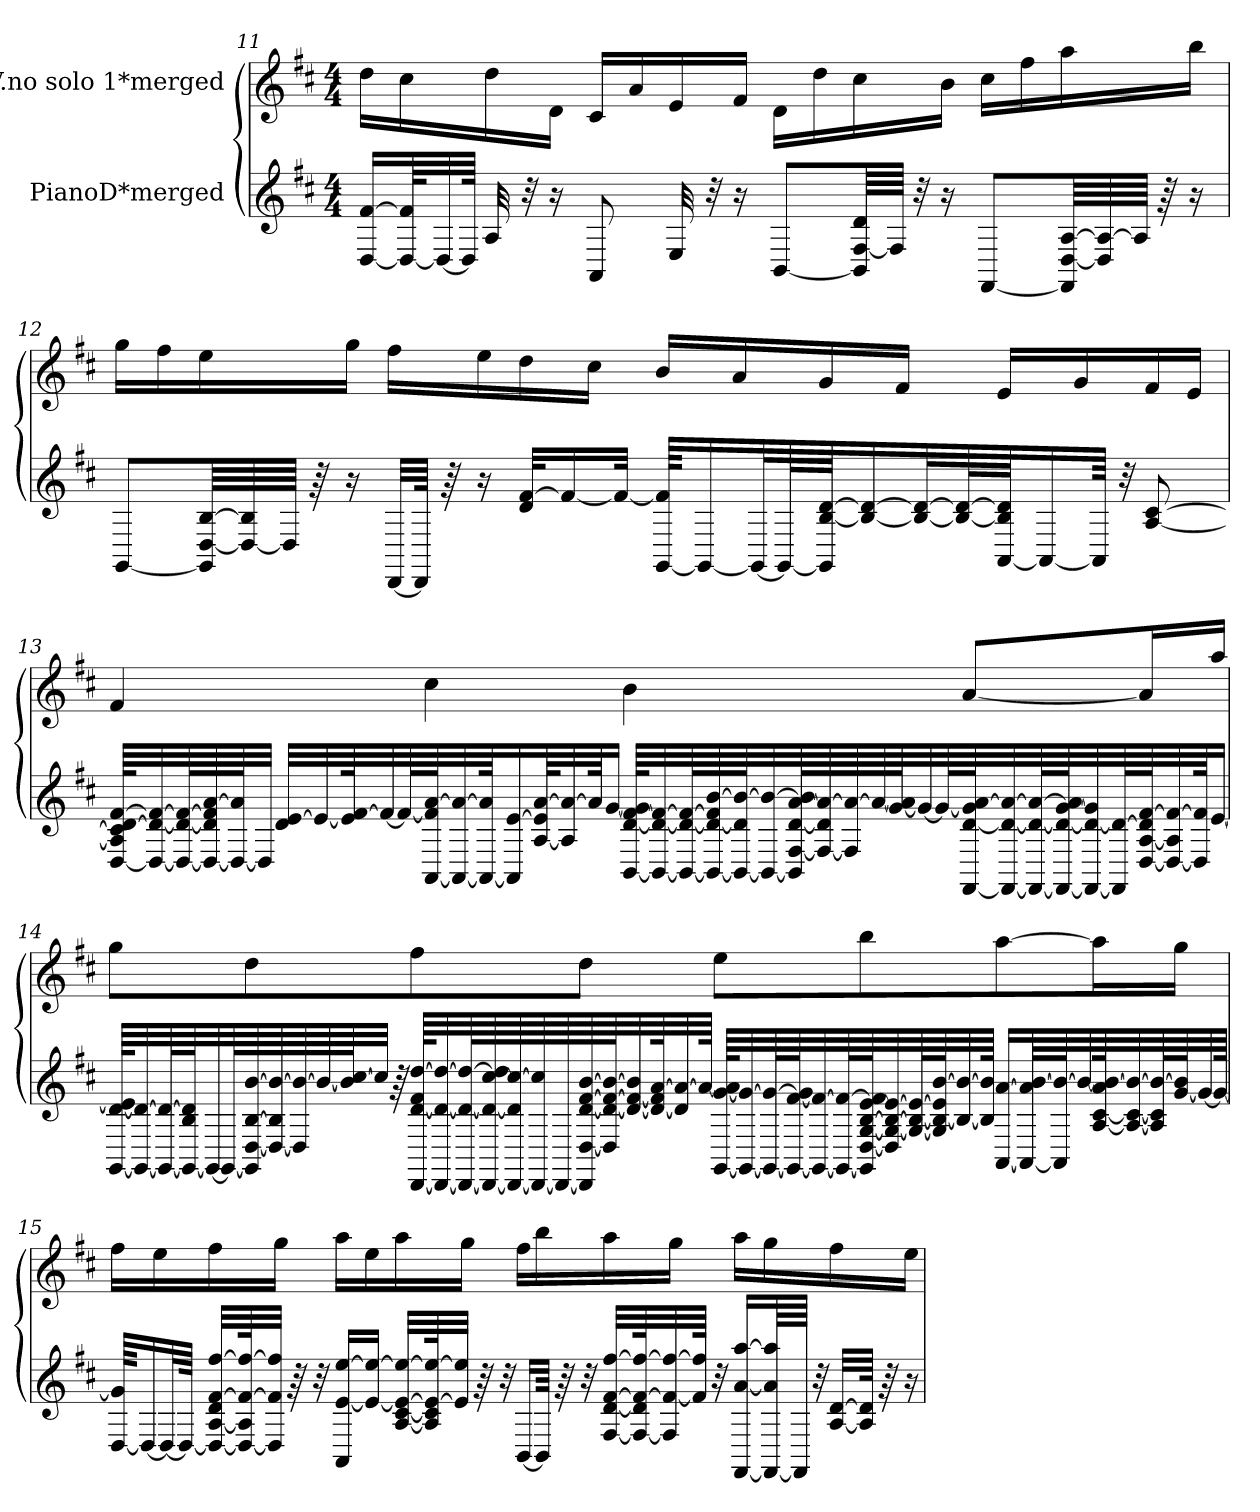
**kern	**kern
*part2	*part1
*staff2	*staff1
*I"PianoD*merged	*I"V.no solo 1*merged
!!LO:LB:g=z
*clefG2	*clefG2
*k[f#c#]	*k[f#c#]
*D:	*D:
*M4/4	*M4/4
=11	=11
[16D/ [16f#/LL	16dd\LL
64D/_ 64f#/]KL	16cc#\
32D/_	.
64D/JJJk]	.
32A/	16dd\
32r	.
16r	16d\JJ
8AA/	16c#/LL
.	16a/
32E/	16e/
32r	.
16r	16f#/JJ
[8BB/L	16d\LL
.	16dd\
64BB/] [64F#/ 64d/LLL	16cc#\
64F#/JJJJ]	.
32r	.
16r	16b\JJ
[8FF#/L	16cc#\LL
.	16ff#\
64FF#/] [64D/ [64A/LLL	16aa\
64D/] 64A/_	.
64A/JJJJ]	.
64r	.
16r	16bb\JJ
!!LO:PB:g=z
=12	=12
[8GG/L	16gg\LL
.	16ff#\
64GG/] [64D/ [64B/LLL	16ee\
64D/_ 64B/]	.
64D/JJJJ]	.
64r	.
16r	16gg\JJ
[32DD/LLL	16ff#\LL
64DD/JJJk]	.
64r	.
16r	16ee\
32d/ [32f#/KLL	16dd\
16f#/_	.
.	16cc#\JJ
32f#/JJk_	.
[64GG/ 64f#/]KKLL	16b/LL
16GG/_	.
.	16a/
32GG/L_	.
64GG/L_	.
64GG/] [64B/ [64d/JJ	16g/
16B/_ 16d/_	.
.	16f#/JJ
32B/_ 32d/_L	.
64B/_ 64d/_L	.
[64AA/ 64B/] 64d/]JJ	16e/LL
16AA/_	.
.	16g/
64AA/JJkk]	.
32r	.
[8A/ [8c#/	16f#/
.	16e/JJ
!!LO:LB:g=z
=13	=13
[64D/ 64A/] 64c#/] [64d/ [64f#/KLLL	4f#/
32D/_ 32d/_ 32f#/_	.
64D/_ 64d/_ 64f#/_L	.
64D/_ 64d/] 64f#/] [64a/	.
64D/_ 64a/]J	.
32D/JJJ]	.
32d/ [32e/LLL	.
32e/_	.
64e/] [64f#/K	.
32f#/_	.
64f#/L_	.
[64AA/ 64f#/] [64a/J	4cc#\
32AA/_ 32a/_	.
64AA/_ 64a/]JK	.
16AA/] [16e/	.
[64A/ 64e/] [64a/KL	.
32A/] 32a/_	.
64a/JK]	.
[16g/JJ	.
[64BB/ [64d/ [64f#/ 64g/]KLLL	4b\
32BB/_ 32d/_ 32f#/_	.
64BB/_ 64d/_ 64f#/_L	.
64BB/_ 64d/_ 64f#/] [64b/	.
64BB/_ 64d/] 64b/_J	.
32BB/_ 32b/_	.
64BB/] [64F#/ [64d/ [64a/ 64b/]L	.
64F#/_ 64d/] 64a/_	.
64F#/] 64a/_	.
64a/_	.
[64g/ 64a/]J	.
32g/_	.
64g/L_	.
[64FF#/ [64d/ 64g/] [64a/J	[8a/L
32FF#/_ 32d/_ 32a/_	.
64FF#/_ 64d/_ 64a/_L	.
64FF#/_ 64d/_ [64g/ 64a/]J	.
32FF#/_ 32d/_ 32g/]	.
64FF#/] 64d/_L	.
[64D/ [64A/ 64d/] [64f#/J	16a/L]
32D/_ 32A/] 32f#/_	.
64D/] 64f#/]JK	.
[16e/JJ	16aa/JJ
!!LO:LB:g=z
=14	=14
[64GG/ [64d/ 64e/]KLLL	8gg\L
32GG/_ 32d/_	.
64GG/_ 64d/_L	.
64GG/_ 64B/ 64d/]J	.
32GG/_	.
64GG/L_	.
64GG/] [64D/ [64B/ [64b/	8dd\
64D/_ 64B/] 64b/_	.
64D/] 64b/_	.
64b/_	.
64b/] [64cc#/J	.
32cc#/JJJ]	.
64r	.
[64DD/ [64d/ 64f#/ [64dd/KLLL	8ff#\
32DD/_ 32d/_ 32dd/_	.
64DD/_ 64d/_ 64dd/_L	.
64DD/_ 64d/_ [64cc#/ 64dd/]	.
64DD/_ 64d/] 64cc#/_	.
64DD/_ 64cc#/]	.
64DD/_	.
64DD/] [64D/ [64d/ [64f#/ [64b/	8dd\J
64D/] 64d/_ 64f#/_ 64b/_J	.
32d/_ 32f#/_ 32b/]	.
64d/_ 64f#/] [64a/K	.
32d/] 32a/_	.
64a/JJJk_	.
[64GG/ [64g/ 64a/]KLLL	8ee\L
32GG/_ 32g/_	.
64GG/_ 64g/_L	.
64GG/_ [64f#/ 64g/]J	.
32GG/_ 32f#/_	.
64GG/_ 64f#/_L	.
64GG/] [64D/ [64G/ [64B/ [64e/ 64f#/]J	8bb\
32D/] 32G/_ 32B/_ 32e/_	.
64G/_ 64B/_ 64e/_L	.
64G/] 64B/_ 64e/] [64b/J	.
32B/_ 32b/_	.
64B/] 64b/]JJJk	.
[16AA/ [16a/LL	[8aa\
64AA/_ 64a/] [64b/LL	.
64AA/] 64b/_J	.
32b/_	.
[64A/ [64c#/ 64a/ 64b/_K	16aa\L]
32A/_ 32c#/_ 32b/_	.
64A/] 64c#/] 64b/_L	.
[64g/ 64b/]J	16gg\JJ
32g/_	.
64g/JJJk_	.
!!LO:LB:g=z
=15	=15
[64D/ 64g/]KKLL	16ff#\LL
16D/_	.
.	16ee\
32D/L_	.
64D/JJJk_	.
32D/_ [32A/ 32d/ [32f#/ [32ff#/LLL	16ff#\
64D/_ 64A/] 64f#/_ 64ff#/_K	.
32D/] 32f#/] 32ff#/]JJJ	.
.	16gg\JJ
64r	.
32r	.
16AA/ [16e/ [16ee/LL	16aa\LL
16e/_ 16ee/_JJ	16ee\
[32A/ [32c#/ 32e/_ 32ee/_LLL	16aa\
64A/] 64c#/] 64e/_ 64ee/_K	.
32e/] 32ee/]JJJ	.
.	16gg\JJ
64r	.
32r	.
[16BB/LL	16ff#\LL
64BB/JJkk]	16bb\
64r	.
32r	.
[32F#/ [32d/ [32f#/ [32ff#/LLL	16aa\
64F#/_ 64d/] 64f#/_ 64ff#/_K	.
32F#/] 32f#/_ 32ff#/_	.
.	16gg\JJ
64f#/] 64ff#/]JJJk	.
32r	.
[16FF#/ [16a/ [16aa/LL	16aa\LL
64FF#/_ 64a/] 64aa/]LL	16gg\
64FF#/JJJJ]	.
32r	.
[32A/ [32d/LLL	16ff#\
64A/] 64d/]JJJk	.
64r	.
16r	16ee\JJ
=	=
*-	*-
